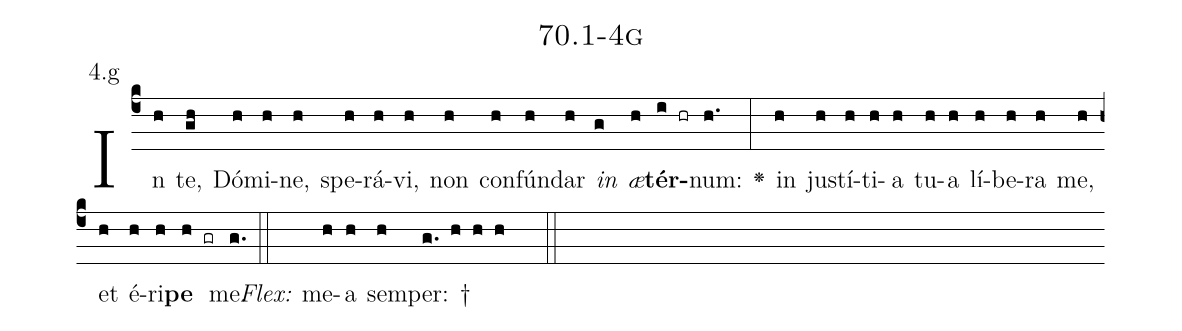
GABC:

name: 70.1-4g;
annotation: 4.g;
%%
(c4)In(h) te,(gh) Dó(h)mi(h)ne,(h) spe(h)rá(h)vi,(h) non(h) con(h)fún(h)dar(h) <i>in</i>(g) <i>æ</i>(h)<b>tér</b>(i hr)num:(h.) <v>\greheightstar</v>(:) in(h) jus(h)tí(h)ti(h)a(h) tu(h)a(h) lí(h)be(h)ra(h) me,(h) et(h) é(h)ri(h)<b>pe</b>(h gr) me.(g.) (::)
<i>Flex:</i>()  me(h)a(h) sem(h)per: †(g. h h h  ::)

%E(h) u(h) o(h) u(h) a(h) e.(g.) (::)
